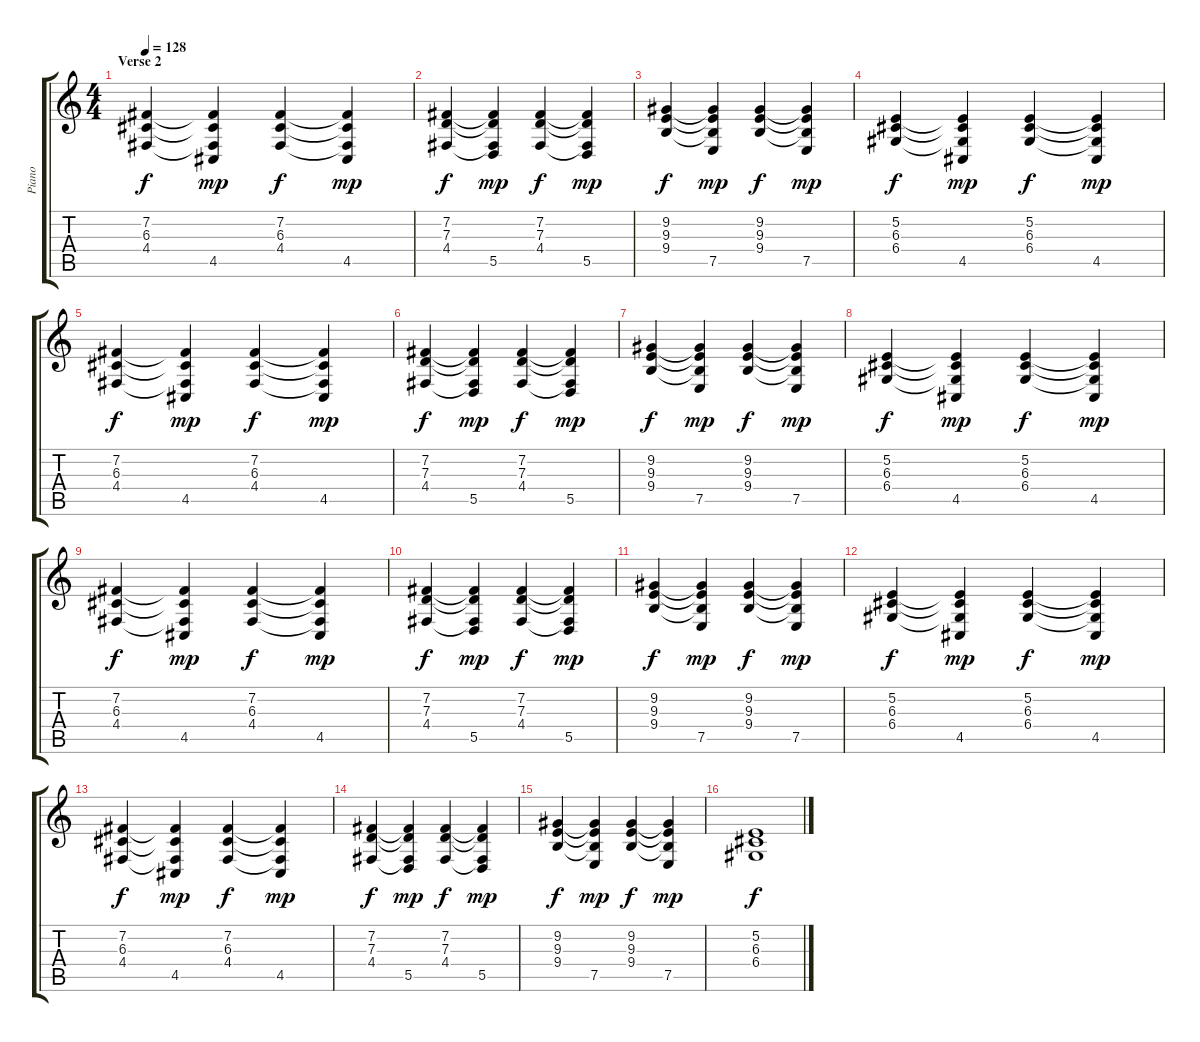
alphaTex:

\track ("Piano" "Piano") {instrument brightacousticpiano}
\staff {score tabs}
\tuning (E4 B3 G3 D3 A2 E2) {hide}
\ts (4 4)
\section ("" "Verse 2")
\tempo 128
\clef g2
\ks c
(7.2 6.3 4.4).4{dy f} (7.2{t} 6.3{t} 4.4{t} 4.5).4{dy mp} (7.2 6.3 4.4).4{dy f} (7.2{t} 6.3{t} 4.4{t} 4.5).4{dy mp} |
(7.2 7.3 4.4).4{dy f} (7.2{t} 7.3{t} 4.4{t} 5.5).4{dy mp} (7.2 7.3 4.4).4{dy f} (7.2{t} 7.3{t} 4.4{t} 5.5).4{dy mp} |
(9.2 9.3 9.4).4{dy f} (9.2{t} 9.3{t} 9.4{t} 7.5).4{dy mp} (9.2 9.3 9.4).4{dy f} (9.2{t} 9.3{t} 9.4{t} 7.5).4{dy mp} |
(5.2 6.3 6.4).4{dy f} (5.2{t} 6.3{t} 6.4{t} 4.5).4{dy mp} (5.2 6.3 6.4).4{dy f} (5.2{t} 6.3{t} 6.4{t} 4.5).4{dy mp} |
(7.2 6.3 4.4).4{dy f} (7.2{t} 6.3{t} 4.4{t} 4.5).4{dy mp} (7.2 6.3 4.4).4{dy f} (7.2{t} 6.3{t} 4.4{t} 4.5).4{dy mp} |
(7.2 7.3 4.4).4{dy f} (7.2{t} 7.3{t} 4.4{t} 5.5).4{dy mp} (7.2 7.3 4.4).4{dy f} (7.2{t} 7.3{t} 4.4{t} 5.5).4{dy mp} |
(9.2 9.3 9.4).4{dy f} (9.2{t} 9.3{t} 9.4{t} 7.5).4{dy mp} (9.2 9.3 9.4).4{dy f} (9.2{t} 9.3{t} 9.4{t} 7.5).4{dy mp} |
(5.2 6.3 6.4).4{dy f} (5.2{t} 6.3{t} 6.4{t} 4.5).4{dy mp} (5.2 6.3 6.4).4{dy f} (5.2{t} 6.3{t} 6.4{t} 4.5).4{dy mp} |
(7.2 6.3 4.4).4{dy f} (7.2{t} 6.3{t} 4.4{t} 4.5).4{dy mp} (7.2 6.3 4.4).4{dy f} (7.2{t} 6.3{t} 4.4{t} 4.5).4{dy mp} |
(7.2 7.3 4.4).4{dy f} (7.2{t} 7.3{t} 4.4{t} 5.5).4{dy mp} (7.2 7.3 4.4).4{dy f} (7.2{t} 7.3{t} 4.4{t} 5.5).4{dy mp} |
(9.2 9.3 9.4).4{dy f} (9.2{t} 9.3{t} 9.4{t} 7.5).4{dy mp} (9.2 9.3 9.4).4{dy f} (9.2{t} 9.3{t} 9.4{t} 7.5).4{dy mp} |
(5.2 6.3 6.4).4{dy f} (5.2{t} 6.3{t} 6.4{t} 4.5).4{dy mp} (5.2 6.3 6.4).4{dy f} (5.2{t} 6.3{t} 6.4{t} 4.5).4{dy mp} |
(7.2 6.3 4.4).4{dy f} (7.2{t} 6.3{t} 4.4{t} 4.5).4{dy mp} (7.2 6.3 4.4).4{dy f} (7.2{t} 6.3{t} 4.4{t} 4.5).4{dy mp} |
(7.2 7.3 4.4).4{dy f} (7.2{t} 7.3{t} 4.4{t} 5.5).4{dy mp} (7.2 7.3 4.4).4{dy f} (7.2{t} 7.3{t} 4.4{t} 5.5).4{dy mp} |
(9.2 9.3 9.4).4{dy f} (9.2{t} 9.3{t} 9.4{t} 7.5).4{dy mp} (9.2 9.3 9.4).4{dy f} (9.2{t} 9.3{t} 9.4{t} 7.5).4{dy mp} |
(5.2 6.3 6.4).1{dy f}
